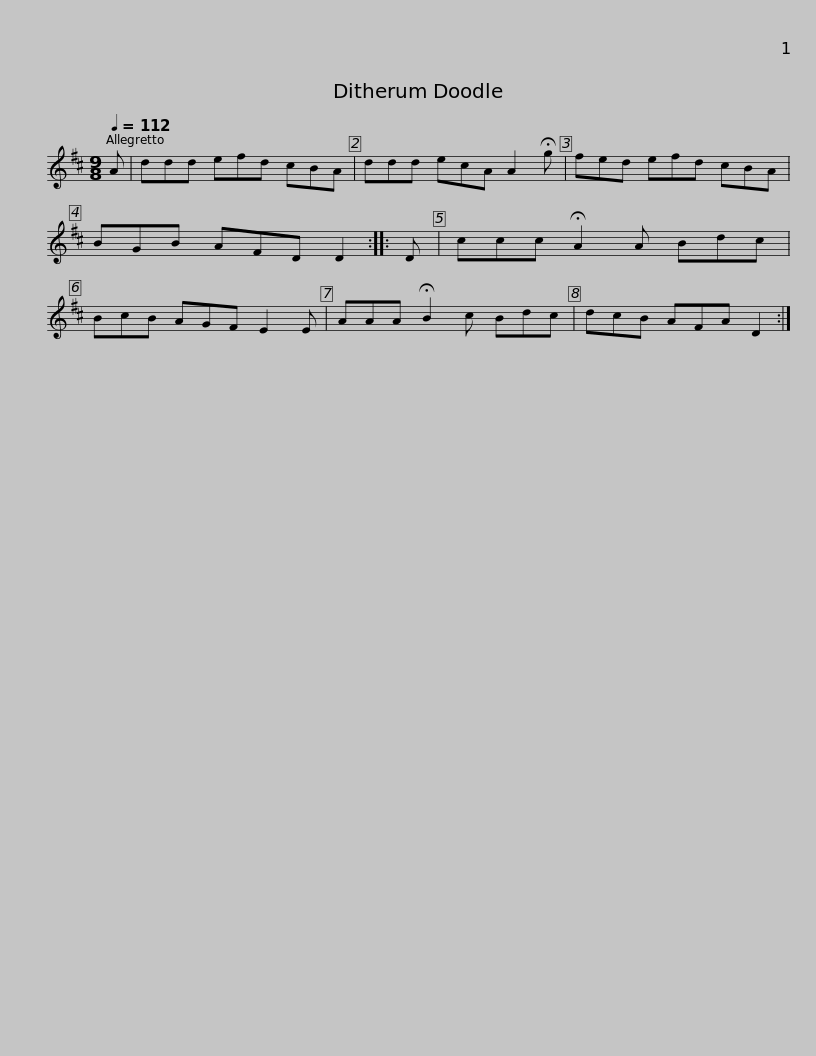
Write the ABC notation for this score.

X:1
L:1/8
Q:1/4=112
M:9/8
I:linebreak $
K:D
V:1 treble
V:1
 A | ddd efd cBA | ddd ecA A2 !fermata!g | fed efd cBA | BGB AFD D2 :: %5
 D |$ ccc !fermata!A2 A Bdc | BcB AGF E2 E | AAA !fermata!B2 c Bdc | dcB AFA D2 :| %10
